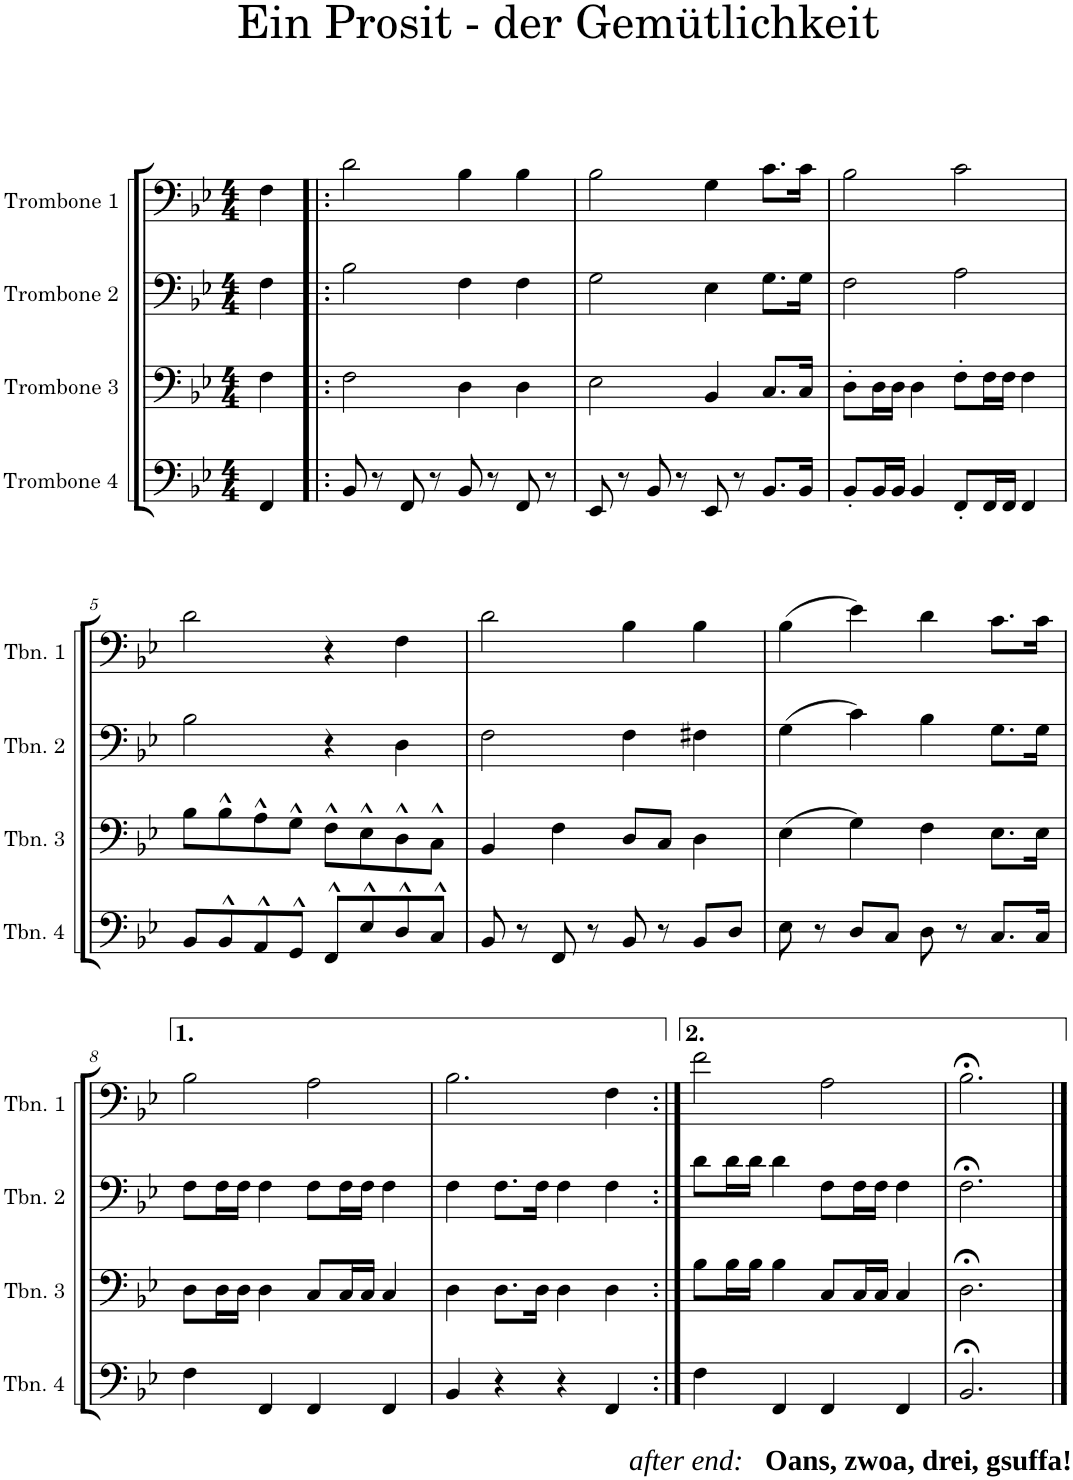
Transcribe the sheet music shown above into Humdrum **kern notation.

**kern	**kern	**kern	**kern
*part4	*part3	*part2	*part1
*staff4	*staff3	*staff2	*staff1
*I"Trombone 4	*I"Trombone 3	*I"Trombone 2	*I"Trombone 1
*I'Tbn. 4	*I'Tbn. 3	*I'Tbn. 2	*I'Tbn. 1
*clefF4	*clefF4	*clefF4	*clefF4
*k[b-e-]	*k[b-e-]	*k[b-e-]	*k[b-e-]
*M4/4	*M4/4	*M4/4	*M4/4
=1	=1	=1	=1
4FF/	4F\	4F\	4F\
=2!|:	=2!|:	=2!|:	=2!|:
8BB-/	2F\	2B-\	2d\
8r	.	.	.
8FF/	.	.	.
8r	.	.	.
8BB-/	4D\	4F\	4B-\
8r	.	.	.
8FF/	4D\	4F\	4B-\
8r	.	.	.
=3	=3	=3	=3
8EE-/	2E-\	2G\	2B-\
8r	.	.	.
8BB-/	.	.	.
8r	.	.	.
8EE-/	4BB-/	4E-\	4G\
8r	.	.	.
8.BB-/L	8.C/L	8.G\L	8.c\L
16BB-/Jk	16C/Jk	16G\Jk	16c\Jk
=4	=4	=4	=4
8BB-'/L	8D'\L	2F\	2B-\
16BB-/L	16D\L	.	.
16BB-/JJ	16D\JJ	.	.
4BB-/	4D\	.	.
8FF'/L	8F'\L	2A\	2c\
16FF/L	16F\L	.	.
16FF/JJ	16F\JJ	.	.
4FF/	4F\	.	.
!!LO:LB:g=z
=5	=5	=5	=5
8BB-/L	8B-\L	2B-\	2d\
8BB-^^/	8B-^^\	.	.
8AA^^/	8A^^\	.	.
8GG^^/J	8G^^\J	.	.
8FF^^/L	8F^^\L	4r	4r
8E-^^/	8E-^^\	.	.
8D^^/	8D^^\	4D\	4F\
8C^^/J	8C^^\J	.	.
=6	=6	=6	=6
8BB-/	4BB-/	2F\	2d\
8r	.	.	.
8FF/	4F\	.	.
8r	.	.	.
8BB-/	8D/L	4F\	4B-\
8r	8C/J	.	.
8BB-/L	4D\	4F#X\	4B-\
8D/J	.	.	.
=7	=7	=7	=7
8E-\	(4E-\	(4G\	(4B-\
8r	.	.	.
8D/L	4G\)	4c\)	4e-\)
8C/J	.	.	.
8D\	4F\	4B-\	4d\
8r	.	.	.
8.C/L	8.E-\L	8.G\L	8.c\L
16C/Jk	16E-\Jk	16G\Jk	16c\Jk
!!LO:LB:g=z
=8	=8	=8	=8
4F\	8D\L	8F\L	2B-\
.	16D\L	16F\L	.
.	16D\JJ	16F\JJ	.
4FF/	4D\	4F\	.
4FF/	8C/L	8F\L	2A\
.	16C/L	16F\L	.
.	16C/JJ	16F\JJ	.
4FF/	4C/	4F\	.
=9	=9	=9	=9
4BB-/	4D\	4F\	2.B-\
4r	8.D\L	8.F\L	.
.	16D\Jk	16F\Jk	.
4r	4D\	4F\	.
4FF/	4D\	4F\	4F\
=10:|!	=10:|!	=10:|!	=10:|!
4F\	8B-\L	8d\L	2f\
.	16B-\L	16d\L	.
.	16B-\JJ	16d\JJ	.
4FF/	4B-\	4d\	.
4FF/	8C/L	8F\L	2A\
.	16C/L	16F\L	.
.	16C/JJ	16F\JJ	.
4FF/	4C/	4F\	.
=11	=11	=11	=11
!LO:TX:b:i:t=after end&colon;	!	!	!
!LO:TX:b:B:t=Oans, zwoa, drei, gsuffa!	!	!	!
2.BB-;</	2.D;<\	2.F;<\	2.B-;<\
==	==	==	==
*-	*-	*-	*-
